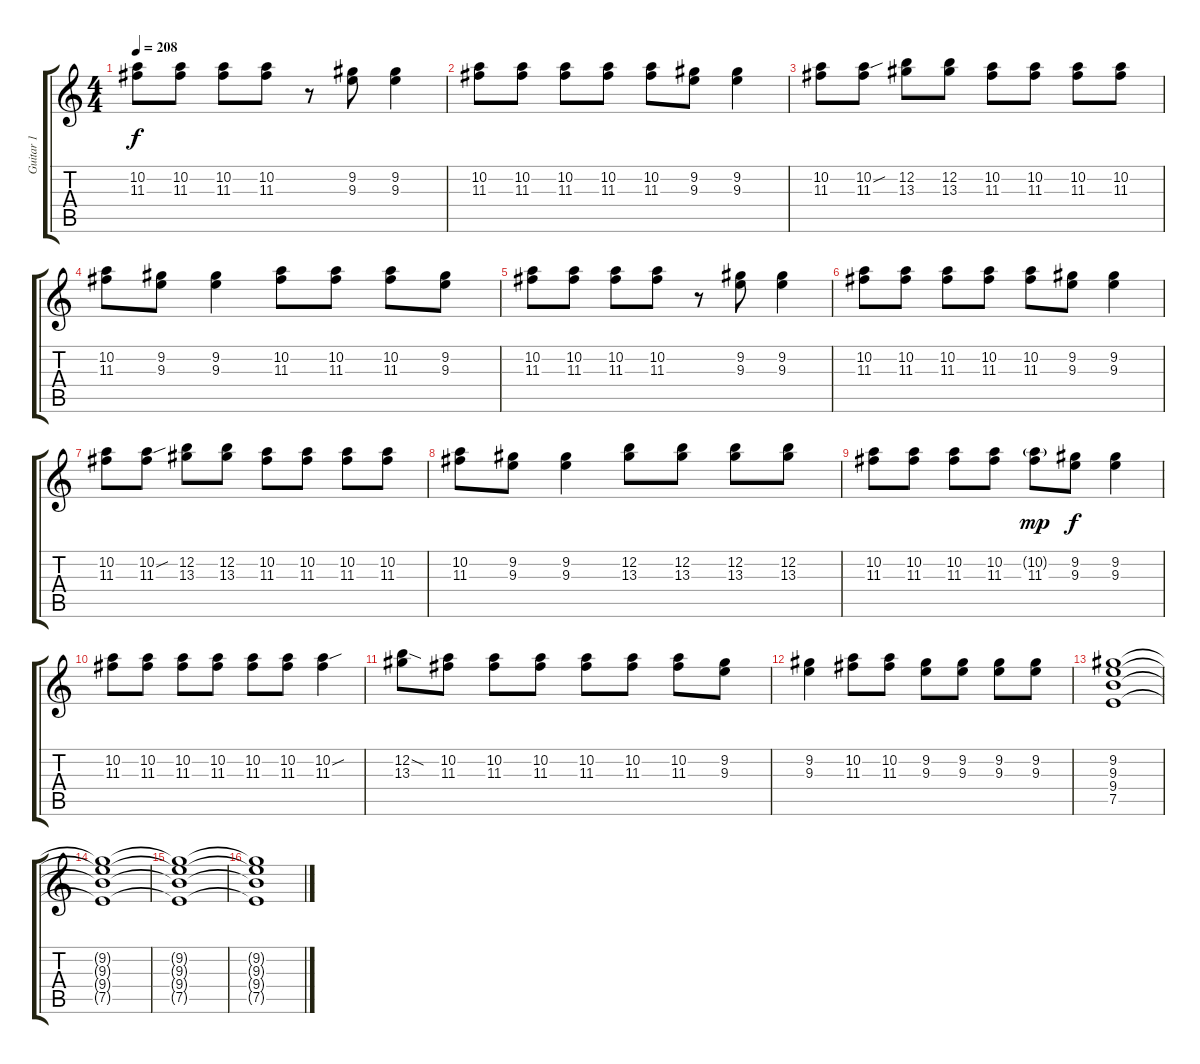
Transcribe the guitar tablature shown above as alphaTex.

\track ("Guitar 1" "Guitar 1") {instrument electricguitarclean}
\staff {score tabs}
\tuning (E4 B3 G3 D3 A2 E2) {hide}
\ts (4 4)
\tempo 208
\clef g2
\ks c
(10.2 11.3).8{dy f} (10.2 11.3).8 (10.2 11.3).8 (10.2 11.3).8 r.8 (9.2 9.3).8 (9.2 9.3).4 |
(10.2 11.3).8 (10.2 11.3).8 (10.2 11.3).8 (10.2 11.3).8 (10.2 11.3).8 (9.2 9.3).8 (9.2 9.3).4 |
(10.2 11.3).8 (10.2{sou} 11.3).8 (12.2 13.3).8 (12.2 13.3).8 (10.2 11.3).8 (10.2 11.3).8 (10.2 11.3).8 (10.2 11.3).8 |
(10.2 11.3).8 (9.2 9.3).8 (9.2 9.3).4 (10.2 11.3).8 (10.2 11.3).8 (10.2 11.3).8 (9.2 9.3).8 |
(10.2 11.3).8 (10.2 11.3).8 (10.2 11.3).8 (10.2 11.3).8 r.8 (9.2 9.3).8 (9.2 9.3).4 |
(10.2 11.3).8 (10.2 11.3).8 (10.2 11.3).8 (10.2 11.3).8 (10.2 11.3).8 (9.2 9.3).8 (9.2 9.3).4 |
(10.2 11.3).8 (10.2{sou} 11.3).8 (12.2 13.3).8 (12.2 13.3).8 (10.2 11.3).8 (10.2 11.3).8 (10.2 11.3).8 (10.2 11.3).8 |
(10.2 11.3).8 (9.2 9.3).8 (9.2 9.3).4 (12.2 13.3).8 (12.2 13.3).8 (12.2 13.3).8 (12.2 13.3).8 |
(10.2 11.3).8 (10.2 11.3).8 (10.2 11.3).8 (10.2 11.3).8 (10.2{g} 11.3).8{dy mp} (9.2 9.3).8{dy f} (9.2 9.3).4 |
(10.2 11.3).8 (10.2 11.3).8 (10.2 11.3).8 (10.2 11.3).8 (10.2 11.3).8 (10.2 11.3).8 (10.2{sou} 11.3).4 |
(12.2{sod} 13.3).8 (10.2 11.3).8 (10.2 11.3).8 (10.2 11.3).8 (10.2 11.3).8 (10.2 11.3).8 (10.2 11.3).8 (9.2 9.3).8 |
(9.2 9.3).4 (10.2 11.3).8 (10.2 11.3).8 (9.2 9.3).8 (9.2 9.3).8 (9.2 9.3).8 (9.2 9.3).8 |
(9.2 9.3 9.4 7.5).1 |
(9.2{t} 9.3{t} 9.4{t} 7.5{t}).1 |
(9.2{t} 9.3{t} 9.4{t} 7.5{t}).1 |
(9.2{t} 9.3{t} 9.4{t} 7.5{t}).1
